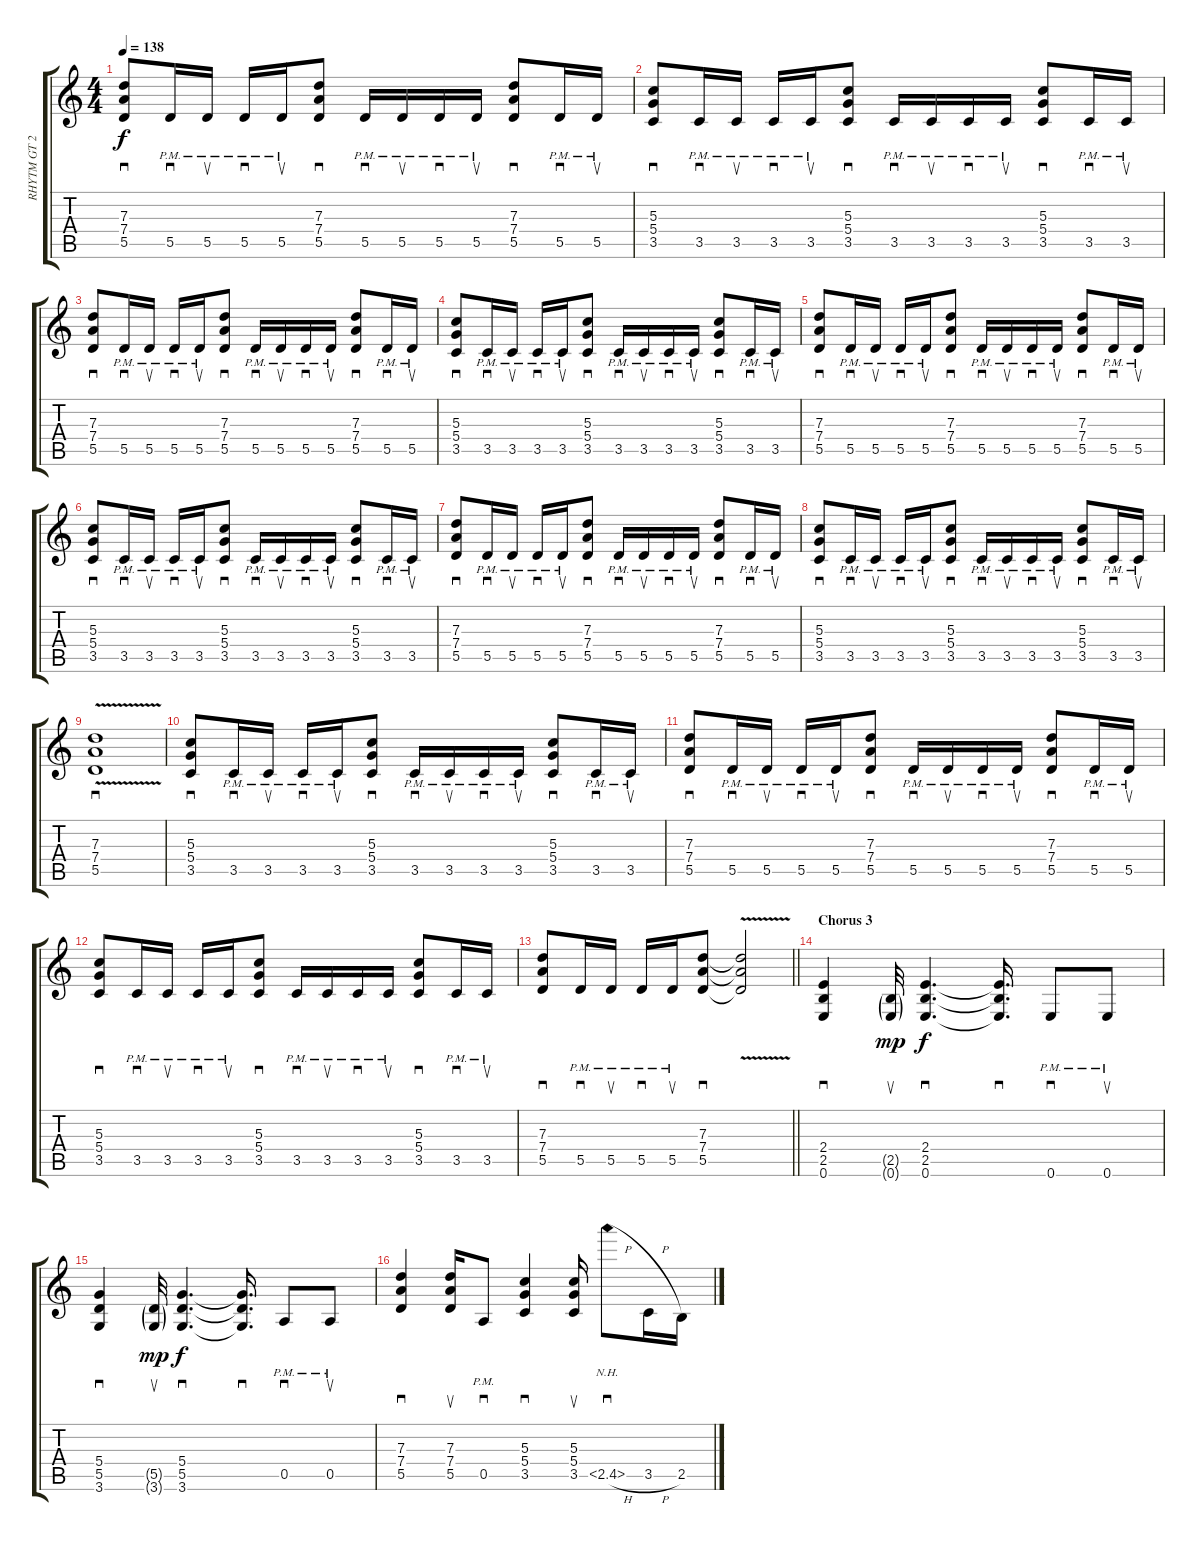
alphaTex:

\track ("RHYTM GT 2" "RHYTM GT 2") {instrument overdrivenguitar}
\staff {score tabs}
\tuning (E4 B3 G3 D3 A2 E2) {hide}
\ts (4 4)
\tempo 138
\clef g2
\ks c
(7.3 7.4 5.5).8{sd dy f} 5.5{pm}.16{sd} 5.5{pm}.16{su} 5.5{pm}.16{sd} 5.5{pm}.16{su} (7.3 7.4 5.5).8{sd} 5.5{pm}.16{sd} 5.5{pm}.16{su} 5.5{pm}.16{sd} 5.5{pm}.16{su} (7.3 7.4 5.5).8{sd} 5.5{pm}.16{sd} 5.5{pm}.16{su} |
(5.3 5.4 3.5).8{sd} 3.5{pm}.16{sd} 3.5{pm}.16{su} 3.5{pm}.16{sd} 3.5{pm}.16{su} (5.3 5.4 3.5).8{sd} 3.5{pm}.16{sd} 3.5{pm}.16{su} 3.5{pm}.16{sd} 3.5{pm}.16{su} (5.3 5.4 3.5).8{sd} 3.5{pm}.16{sd} 3.5{pm}.16{su} |
(7.3 7.4 5.5).8{sd} 5.5{pm}.16{sd} 5.5{pm}.16{su} 5.5{pm}.16{sd} 5.5{pm}.16{su} (7.3 7.4 5.5).8{sd} 5.5{pm}.16{sd} 5.5{pm}.16{su} 5.5{pm}.16{sd} 5.5{pm}.16{su} (7.3 7.4 5.5).8{sd} 5.5{pm}.16{sd} 5.5{pm}.16{su} |
(5.3 5.4 3.5).8{sd} 3.5{pm}.16{sd} 3.5{pm}.16{su} 3.5{pm}.16{sd} 3.5{pm}.16{su} (5.3 5.4 3.5).8{sd} 3.5{pm}.16{sd} 3.5{pm}.16{su} 3.5{pm}.16{sd} 3.5{pm}.16{su} (5.3 5.4 3.5).8{sd} 3.5{pm}.16{sd} 3.5{pm}.16{su} |
(7.3 7.4 5.5).8{sd} 5.5{pm}.16{sd} 5.5{pm}.16{su} 5.5{pm}.16{sd} 5.5{pm}.16{su} (7.3 7.4 5.5).8{sd} 5.5{pm}.16{sd} 5.5{pm}.16{su} 5.5{pm}.16{sd} 5.5{pm}.16{su} (7.3 7.4 5.5).8{sd} 5.5{pm}.16{sd} 5.5{pm}.16{su} |
(5.3 5.4 3.5).8{sd} 3.5{pm}.16{sd} 3.5{pm}.16{su} 3.5{pm}.16{sd} 3.5{pm}.16{su} (5.3 5.4 3.5).8{sd} 3.5{pm}.16{sd} 3.5{pm}.16{su} 3.5{pm}.16{sd} 3.5{pm}.16{su} (5.3 5.4 3.5).8{sd} 3.5{pm}.16{sd} 3.5{pm}.16{su} |
(7.3 7.4 5.5).8{sd} 5.5{pm}.16{sd} 5.5{pm}.16{su} 5.5{pm}.16{sd} 5.5{pm}.16{su} (7.3 7.4 5.5).8{sd} 5.5{pm}.16{sd} 5.5{pm}.16{su} 5.5{pm}.16{sd} 5.5{pm}.16{su} (7.3 7.4 5.5).8{sd} 5.5{pm}.16{sd} 5.5{pm}.16{su} |
(5.3 5.4 3.5).8{sd} 3.5{pm}.16{sd} 3.5{pm}.16{su} 3.5{pm}.16{sd} 3.5{pm}.16{su} (5.3 5.4 3.5).8{sd} 3.5{pm}.16{sd} 3.5{pm}.16{su} 3.5{pm}.16{sd} 3.5{pm}.16{su} (5.3 5.4 3.5).8{sd} 3.5{pm}.16{sd} 3.5{pm}.16{su} |
(7.3 7.4 5.5{v}).1{sd} |
(5.3 5.4 3.5).8{sd} 3.5{pm}.16{sd} 3.5{pm}.16{su} 3.5{pm}.16{sd} 3.5{pm}.16{su} (5.3 5.4 3.5).8{sd} 3.5{pm}.16{sd} 3.5{pm}.16{su} 3.5{pm}.16{sd} 3.5{pm}.16{su} (5.3 5.4 3.5).8{sd} 3.5{pm}.16{sd} 3.5{pm}.16{su} |
(7.3 7.4 5.5).8{sd} 5.5{pm}.16{sd} 5.5{pm}.16{su} 5.5{pm}.16{sd} 5.5{pm}.16{su} (7.3 7.4 5.5).8{sd} 5.5{pm}.16{sd} 5.5{pm}.16{su} 5.5{pm}.16{sd} 5.5{pm}.16{su} (7.3 7.4 5.5).8{sd} 5.5{pm}.16{sd} 5.5{pm}.16{su} |
(5.3 5.4 3.5).8{sd} 3.5{pm}.16{sd} 3.5{pm}.16{su} 3.5{pm}.16{sd} 3.5{pm}.16{su} (5.3 5.4 3.5).8{sd} 3.5{pm}.16{sd} 3.5{pm}.16{su} 3.5{pm}.16{sd} 3.5{pm}.16{su} (5.3 5.4 3.5).8{sd} 3.5{pm}.16{sd} 3.5{pm}.16{su} |
\barLineRight lightlight
(7.3 7.4 5.5).8{sd} 5.5{pm}.16{sd} 5.5{pm}.16{su} 5.5{pm}.16{sd} 5.5{pm}.16{su} (7.3 7.4 5.5).8{sd} (7.3{t} 7.4{t} 5.5{v t}).2 |
\section ("" "Chorus 3")
(2.4 2.5 0.6).4{sd} (2.5{g} 0.6{g}).32{su dy mp} (2.4 2.5 0.6).4{d sd dy f} (2.4{t} 2.5{t} 0.6{t}).16{d sd} 0.6{pm}.8{sd} 0.6{pm}.8{su} |
(5.4 5.5 3.6).4{sd} (5.5{g} 3.6{g}).32{su dy mp} (5.4 5.5 3.6).4{d sd dy f} (5.4{t} 5.5{t} 3.6{t}).16{d sd} 0.5{pm}.8{sd} 0.5{pm}.8{su} |
(7.3 7.4 5.5).4{sd} (7.3 7.4 5.5).16{su} 0.5{pm}.8{sd} (5.3 5.4 3.5).4{sd} (5.3 5.4 3.5).16{su} 2.5{nh h}.8{sd} 3.5{h}.16 2.5.16
